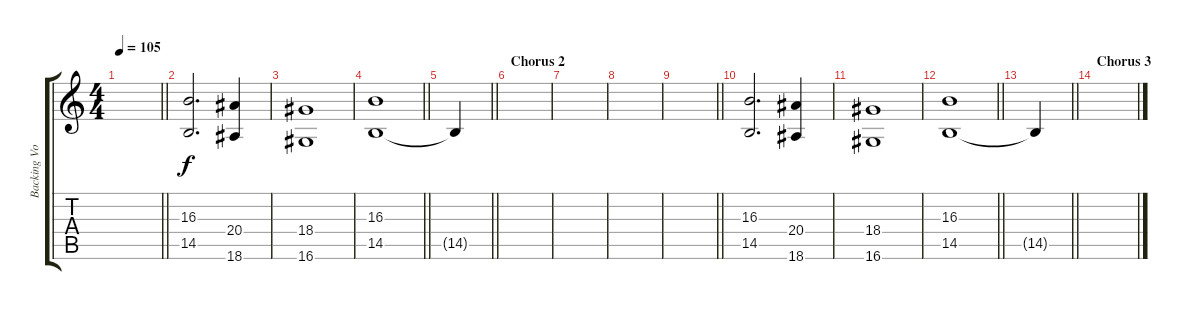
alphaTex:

\track ("Backing Vocals" "Backing Vo") {instrument pad4choir}
\staff {score tabs}
\tuning (E4 B3 G3 D3 A2 E2) {hide}
\ts (4 4)
\tempo 105
\clef g2
\barLineRight lightlight
\ks c
|
(16.3 14.5).2{d} (20.4 18.6).4 |
(18.4 16.6).1 |
\barLineRight lightlight
(16.3 14.5).1 |
\barLineRight lightlight
14.5{t}.4 |
\section ("" "Chorus 2")
|
|
|
\barLineRight lightlight
|
(16.3 14.5).2{d} (20.4 18.6).4 |
(18.4 16.6).1 |
\barLineRight lightlight
(16.3 14.5).1 |
\barLineRight lightlight
14.5{t}.4 |
\section ("" "Chorus 3")
